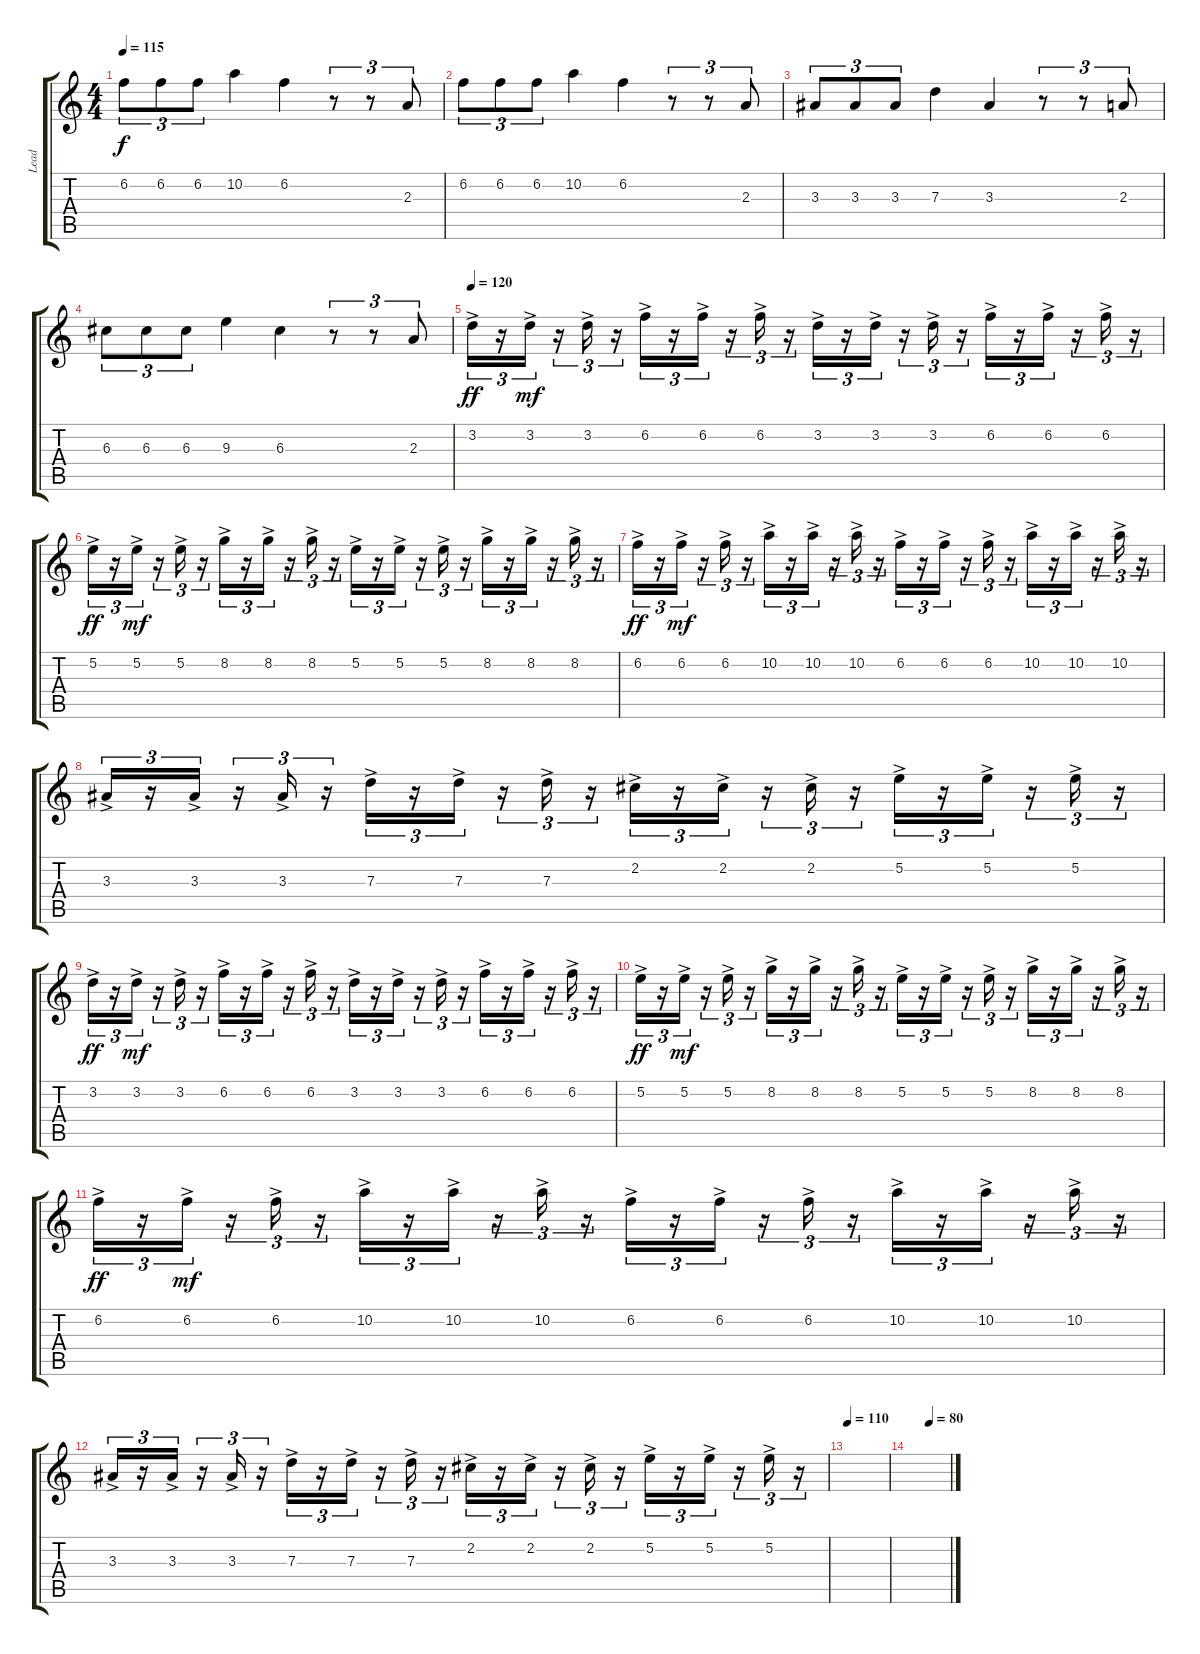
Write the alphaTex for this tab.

\track ("Lead" "Lead") {instrument electricguitarclean}
\staff {score tabs}
\tuning (E4 B3 G3 D3 A2 E2) {hide}
\ts (4 4)
\tempo 115
\clef g2
\ks c
6.2.8{tu (3 2) dy f} 6.2.8{tu (3 2)} 6.2.8{tu (3 2)} 10.2.4 6.2.4 r.8{tu (3 2)} r.8{tu (3 2)} 2.3.8{tu (3 2)} |
6.2.8{tu (3 2)} 6.2.8{tu (3 2)} 6.2.8{tu (3 2)} 10.2.4 6.2.4 r.8{tu (3 2)} r.8{tu (3 2)} 2.3.8{tu (3 2)} |
3.3.8{tu (3 2)} 3.3.8{tu (3 2)} 3.3.8{tu (3 2)} 7.3.4 3.3.4 r.8{tu (3 2)} r.8{tu (3 2)} 2.3.8{tu (3 2)} |
6.3.8{tu (3 2)} 6.3.8{tu (3 2)} 6.3.8{tu (3 2)} 9.3.4 6.3.4 r.8{tu (3 2)} r.8{tu (3 2)} 2.3.8{tu (3 2)} |
\tempo 120
3.2{ac}.16{tu (3 2) dy ff} r.16{tu (3 2)} 3.2{ac}.16{tu (3 2) dy mf} r.16{tu (3 2)} 3.2{ac}.16{tu (3 2)} r.16{tu (3 2)} 6.2{ac}.16{tu (3 2)} r.16{tu (3 2)} 6.2{ac}.16{tu (3 2)} r.16{tu (3 2)} 6.2{ac}.16{tu (3 2)} r.16{tu (3 2)} 3.2{ac}.16{tu (3 2)} r.16{tu (3 2)} 3.2{ac}.16{tu (3 2)} r.16{tu (3 2)} 3.2{ac}.16{tu (3 2)} r.16{tu (3 2)} 6.2{ac}.16{tu (3 2)} r.16{tu (3 2)} 6.2{ac}.16{tu (3 2)} r.16{tu (3 2)} 6.2{ac}.16{tu (3 2)} r.16{tu (3 2)} |
5.2{ac}.16{tu (3 2) dy ff} r.16{tu (3 2)} 5.2{ac}.16{tu (3 2) dy mf} r.16{tu (3 2)} 5.2{ac}.16{tu (3 2)} r.16{tu (3 2)} 8.2{ac}.16{tu (3 2)} r.16{tu (3 2)} 8.2{ac}.16{tu (3 2)} r.16{tu (3 2)} 8.2{ac}.16{tu (3 2)} r.16{tu (3 2)} 5.2{ac}.16{tu (3 2)} r.16{tu (3 2)} 5.2{ac}.16{tu (3 2)} r.16{tu (3 2)} 5.2{ac}.16{tu (3 2)} r.16{tu (3 2)} 8.2{ac}.16{tu (3 2)} r.16{tu (3 2)} 8.2{ac}.16{tu (3 2)} r.16{tu (3 2)} 8.2{ac}.16{tu (3 2)} r.16{tu (3 2)} |
6.2{ac}.16{tu (3 2) dy ff} r.16{tu (3 2)} 6.2{ac}.16{tu (3 2) dy mf} r.16{tu (3 2)} 6.2{ac}.16{tu (3 2)} r.16{tu (3 2)} 10.2{ac}.16{tu (3 2)} r.16{tu (3 2)} 10.2{ac}.16{tu (3 2)} r.16{tu (3 2)} 10.2{ac}.16{tu (3 2)} r.16{tu (3 2)} 6.2{ac}.16{tu (3 2)} r.16{tu (3 2)} 6.2{ac}.16{tu (3 2)} r.16{tu (3 2)} 6.2{ac}.16{tu (3 2)} r.16{tu (3 2)} 10.2{ac}.16{tu (3 2)} r.16{tu (3 2)} 10.2{ac}.16{tu (3 2)} r.16{tu (3 2)} 10.2{ac}.16{tu (3 2)} r.16{tu (3 2)} |
3.3{ac}.16{tu (3 2)} r.16{tu (3 2)} 3.3{ac}.16{tu (3 2)} r.16{tu (3 2)} 3.3{ac}.16{tu (3 2)} r.16{tu (3 2)} 7.3{ac}.16{tu (3 2)} r.16{tu (3 2)} 7.3{ac}.16{tu (3 2)} r.16{tu (3 2)} 7.3{ac}.16{tu (3 2)} r.16{tu (3 2)} 2.2{ac}.16{tu (3 2)} r.16{tu (3 2)} 2.2{ac}.16{tu (3 2)} r.16{tu (3 2)} 2.2{ac}.16{tu (3 2)} r.16{tu (3 2)} 5.2{ac}.16{tu (3 2)} r.16{tu (3 2)} 5.2{ac}.16{tu (3 2)} r.16{tu (3 2)} 5.2{ac}.16{tu (3 2)} r.16{tu (3 2)} |
3.2{ac}.16{tu (3 2) dy ff} r.16{tu (3 2)} 3.2{ac}.16{tu (3 2) dy mf} r.16{tu (3 2)} 3.2{ac}.16{tu (3 2)} r.16{tu (3 2)} 6.2{ac}.16{tu (3 2)} r.16{tu (3 2)} 6.2{ac}.16{tu (3 2)} r.16{tu (3 2)} 6.2{ac}.16{tu (3 2)} r.16{tu (3 2)} 3.2{ac}.16{tu (3 2)} r.16{tu (3 2)} 3.2{ac}.16{tu (3 2)} r.16{tu (3 2)} 3.2{ac}.16{tu (3 2)} r.16{tu (3 2)} 6.2{ac}.16{tu (3 2)} r.16{tu (3 2)} 6.2{ac}.16{tu (3 2)} r.16{tu (3 2)} 6.2{ac}.16{tu (3 2)} r.16{tu (3 2)} |
5.2{ac}.16{tu (3 2) dy ff} r.16{tu (3 2)} 5.2{ac}.16{tu (3 2) dy mf} r.16{tu (3 2)} 5.2{ac}.16{tu (3 2)} r.16{tu (3 2)} 8.2{ac}.16{tu (3 2)} r.16{tu (3 2)} 8.2{ac}.16{tu (3 2)} r.16{tu (3 2)} 8.2{ac}.16{tu (3 2)} r.16{tu (3 2)} 5.2{ac}.16{tu (3 2)} r.16{tu (3 2)} 5.2{ac}.16{tu (3 2)} r.16{tu (3 2)} 5.2{ac}.16{tu (3 2)} r.16{tu (3 2)} 8.2{ac}.16{tu (3 2)} r.16{tu (3 2)} 8.2{ac}.16{tu (3 2)} r.16{tu (3 2)} 8.2{ac}.16{tu (3 2)} r.16{tu (3 2)} |
6.2{ac}.16{tu (3 2) dy ff} r.16{tu (3 2)} 6.2{ac}.16{tu (3 2) dy mf} r.16{tu (3 2)} 6.2{ac}.16{tu (3 2)} r.16{tu (3 2)} 10.2{ac}.16{tu (3 2)} r.16{tu (3 2)} 10.2{ac}.16{tu (3 2)} r.16{tu (3 2)} 10.2{ac}.16{tu (3 2)} r.16{tu (3 2)} 6.2{ac}.16{tu (3 2)} r.16{tu (3 2)} 6.2{ac}.16{tu (3 2)} r.16{tu (3 2)} 6.2{ac}.16{tu (3 2)} r.16{tu (3 2)} 10.2{ac}.16{tu (3 2)} r.16{tu (3 2)} 10.2{ac}.16{tu (3 2)} r.16{tu (3 2)} 10.2{ac}.16{tu (3 2)} r.16{tu (3 2)} |
3.3{ac}.16{tu (3 2)} r.16{tu (3 2)} 3.3{ac}.16{tu (3 2)} r.16{tu (3 2)} 3.3{ac}.16{tu (3 2)} r.16{tu (3 2)} 7.3{ac}.16{tu (3 2)} r.16{tu (3 2)} 7.3{ac}.16{tu (3 2)} r.16{tu (3 2)} 7.3{ac}.16{tu (3 2)} r.16{tu (3 2)} 2.2{ac}.16{tu (3 2)} r.16{tu (3 2)} 2.2{ac}.16{tu (3 2)} r.16{tu (3 2)} 2.2{ac}.16{tu (3 2)} r.16{tu (3 2)} 5.2{ac}.16{tu (3 2)} r.16{tu (3 2)} 5.2{ac}.16{tu (3 2)} r.16{tu (3 2)} 5.2{ac}.16{tu (3 2)} r.16{tu (3 2)} |
\tempo 110
|
\tempo (80 0.5)
